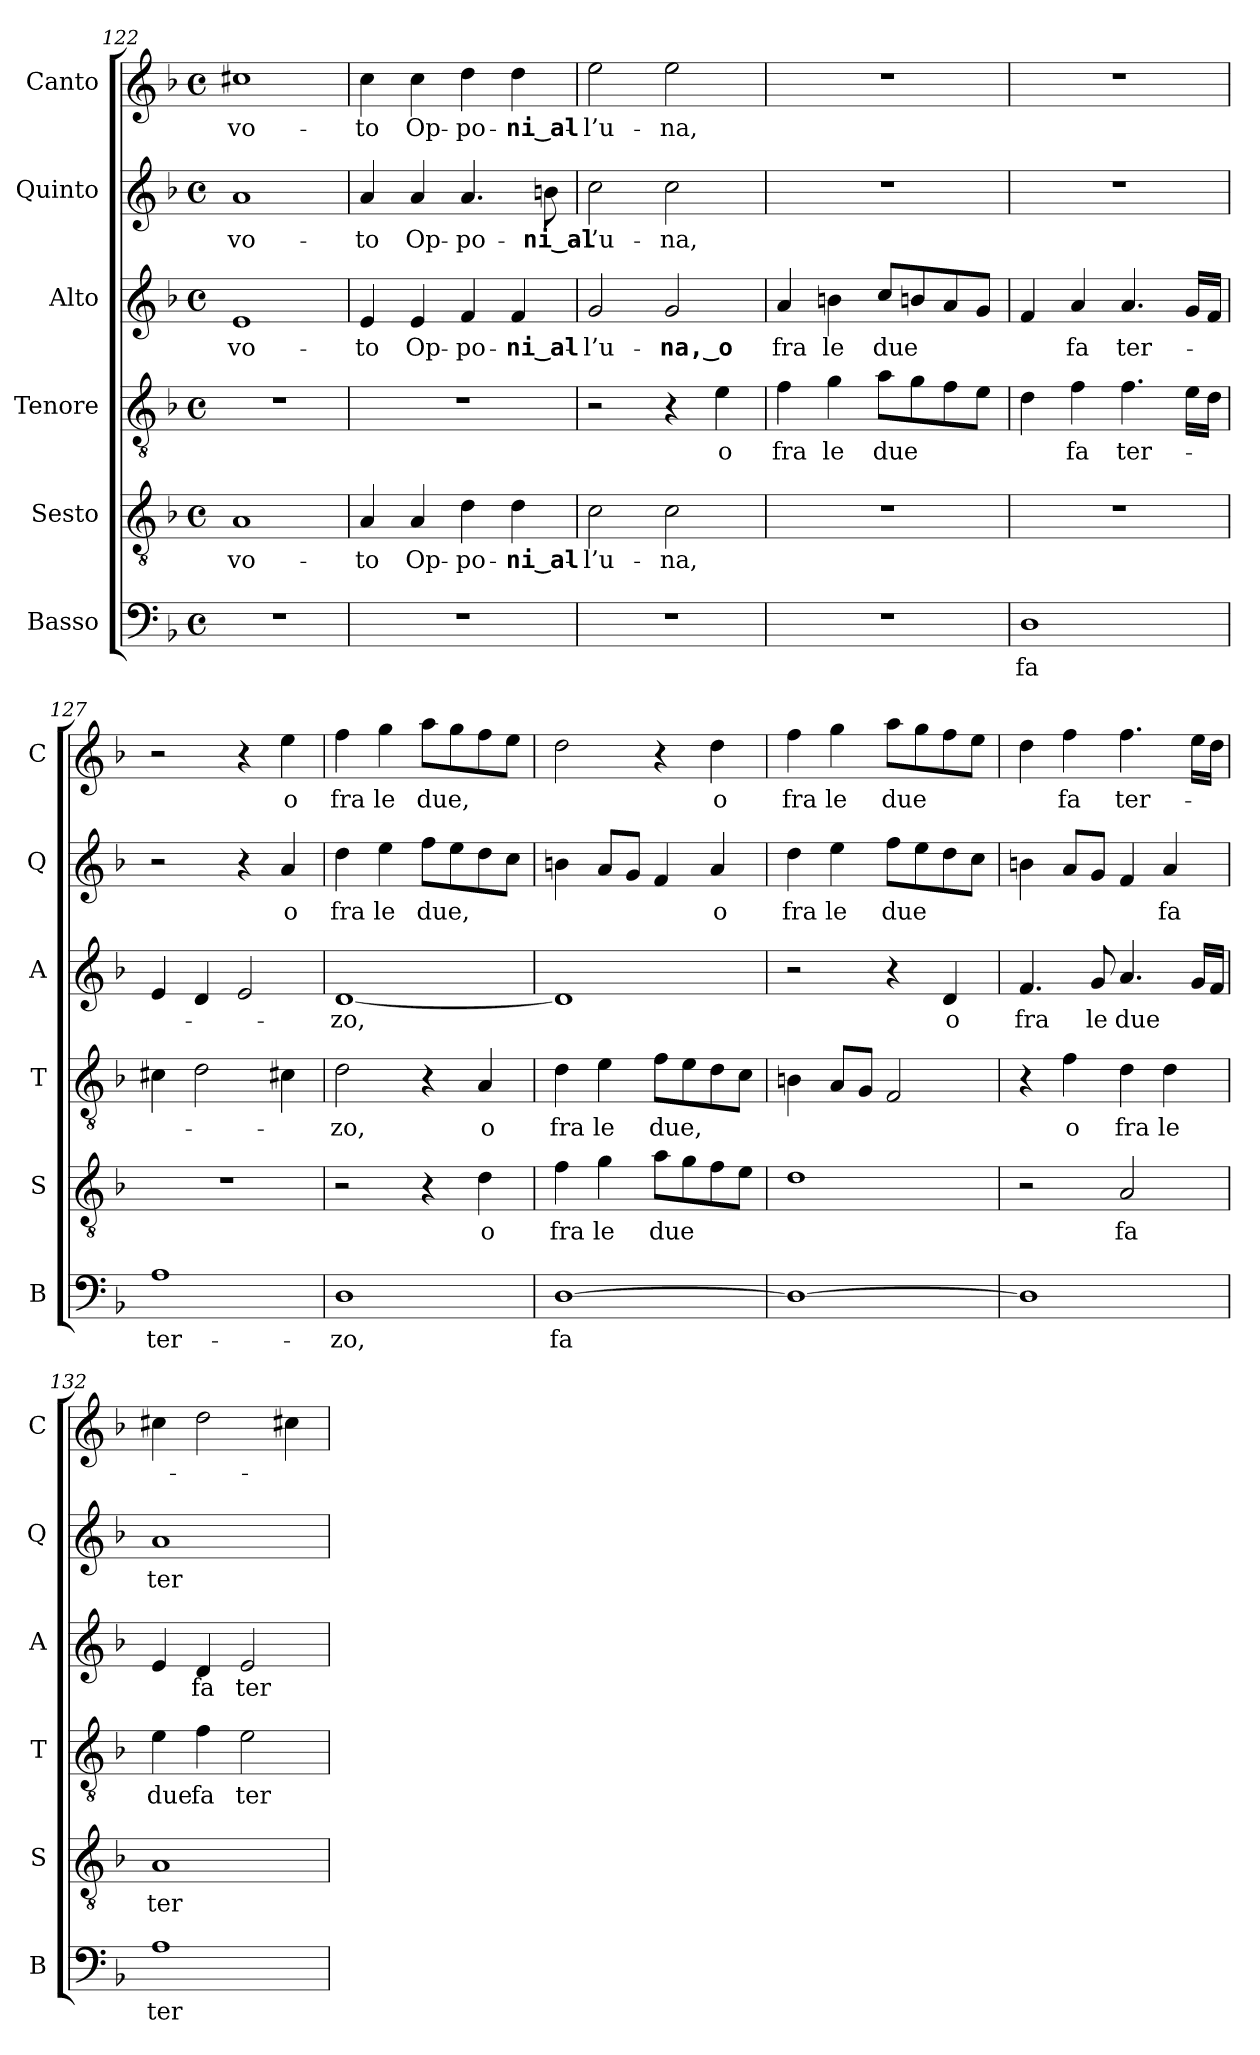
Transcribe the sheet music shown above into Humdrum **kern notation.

**kern	**text	**kern	**text	**kern	**text	**kern	**text	**kern	**text	**kern	**text
*part6	*part6	*part5	*part5	*part4	*part4	*part3	*part3	*part2	*part2	*part1	*part1
*staff6	*staff6	*staff5	*staff5	*staff4	*staff4	*staff3	*staff3	*staff2	*staff2	*staff1	*staff1
*I"Basso	*	*I"Sesto	*	*I"Tenore	*	*I"Alto	*	*I"Quinto	*	*I"Canto	*
*I'B	*	*I'S	*	*I'T	*	*I'A	*	*I'Q	*	*I'C	*
*clefF4	*	*clefGv2	*	*clefGv2	*	*clefG2	*	*clefG2	*	*clefG2	*
*k[b-]	*	*k[b-]	*	*k[b-]	*	*k[b-]	*	*k[b-]	*	*k[b-]	*
*F:	*	*F:	*	*F:	*	*F:	*	*F:	*	*F:	*
*M4/4	*	*M4/4	*	*M4/4	*	*M4/4	*	*M4/4	*	*M4/4	*
*met(c)	*	*met(c)	*	*met(c)	*	*met(c)	*	*met(c)	*	*met(c)	*
=122	=122	=122	=122	=122	=122	=122	=122	=122	=122	=122	=122
1r	.	1A	vo-	1r	.	1e	vo-	1a	vo-	1cc#X	vo-
=123	=123	=123	=123	=123	=123	=123	=123	=123	=123	=123	=123
1r	.	4A	-to	1r	.	4e	-to	4a	-to	4cc	-to
.	.	4A	Op-	.	.	4e	Op-	4a	Op-	4cc	Op-
.	.	4d	po-	.	.	4f	po-	4.a	po-	4dd	po-
.	.	4d	ni_al-	.	.	4f	ni_al-	.	.	4dd	ni_al-
.	.	.	.	.	.	.	.	8bn	ni_al-	.	.
=124	=124	=124	=124	=124	=124	=124	=124	=124	=124	=124	=124
1r	.	2c	l’u-	2r	.	2g	l’u-	2cc	l’u-	2ee	l’u-
.	.	2c	-na,	4r	.	2g	-na,_o	2cc	-na,	2ee	-na,
.	.	.	.	4e	-o	.	.	.	.	.	.
=125	=125	=125	=125	=125	=125	=125	=125	=125	=125	=125	=125
1r	.	1r	.	4f	-fra	4a	-fra	1r	.	1r	.
.	.	.	.	4g	-le	4bn	-le	.	.	.	.
.	.	.	.	8aL	-due	8ccL	-due	.	.	.	.
.	.	.	.	8g	.	8bn	.	.	.	.	.
.	.	.	.	8f	.	8a	.	.	.	.	.
.	.	.	.	8eJ	.	8gJ	.	.	.	.	.
=126	=126	=126	=126	=126	=126	=126	=126	=126	=126	=126	=126
1D	-fa	1r	.	4d	.	4f	.	1r	.	1r	.
.	.	.	.	4f	-fa	4a	-fa	.	.	.	.
.	.	.	.	4.f	ter-	4.a	ter-	.	.	.	.
.	.	.	.	16eLL	.	16gLL	.	.	.	.	.
.	.	.	.	16dJJ	.	16fJJ	.	.	.	.	.
=127	=127	=127	=127	=127	=127	=127	=127	=127	=127	=127	=127
1A	ter-	1r	.	4c#X	.	4e	.	2r	.	2r	.
.	.	.	.	2d	.	4d	.	.	.	.	.
.	.	.	.	.	.	2e	.	4r	.	4r	.
.	.	.	.	4c#X	.	.	.	4a	-o	4ee	-o
!!LO:PB:g=z
=128	=128	=128	=128	=128	=128	=128	=128	=128	=128	=128	=128
1D	-zo,	2r	.	2d	-zo,	[1d	-zo,	4dd	-fra	4ff	-fra
.	.	.	.	.	.	.	.	4ee	-le	4gg	-le
.	.	4r	.	4r	.	.	.	8ffL	-due,	8aaL	-due,
.	.	.	.	.	.	.	.	8ee	.	8gg	.
.	.	4d	-o	4A	-o	.	.	8dd	.	8ff	.
.	.	.	.	.	.	.	.	8ccJ	.	8eeJ	.
=129	=129	=129	=129	=129	=129	=129	=129	=129	=129	=129	=129
[1D	-fa	4f	-fra	4d	-fra	1d]	.	4bn	.	2dd	.
.	.	4g	-le	4e	-le	.	.	8aL	.	.	.
.	.	.	.	.	.	.	.	8gJ	.	.	.
.	.	8aL	-due	8fL	-due,	.	.	4f	.	4r	.
.	.	8g	.	8e	.	.	.	.	.	.	.
.	.	8f	.	8d	.	.	.	4a	-o	4dd	-o
.	.	8eJ	.	8cJ	.	.	.	.	.	.	.
=130	=130	=130	=130	=130	=130	=130	=130	=130	=130	=130	=130
1D_	.	1d	.	4B	.	2r	.	4dd	-fra	4ff	-fra
.	.	.	.	8AL	.	.	.	4ee	-le	4gg	-le
.	.	.	.	8GJ	.	.	.	.	.	.	.
.	.	.	.	2F	.	4r	.	8ffL	-due	8aaL	-due
.	.	.	.	.	.	.	.	8ee	.	8gg	.
.	.	.	.	.	.	4d	-o	8dd	.	8ff	.
.	.	.	.	.	.	.	.	8ccJ	.	8eeJ	.
=131	=131	=131	=131	=131	=131	=131	=131	=131	=131	=131	=131
1D]	.	2r	.	4r	.	4.f	-fra	4bn	.	4dd	.
.	.	.	.	4f	-o	.	.	8aL	.	4ff	-fa
.	.	.	.	.	.	8g	-le	8gJ	.	.	.
.	.	2A	-fa	4d	-fra	4.a	-due	4f	.	4.ff	ter-
.	.	.	.	4d	-le	.	.	4a	-fa	.	.
.	.	.	.	.	.	16gLL	.	.	.	16eeLL	.
.	.	.	.	.	.	16fJJ	.	.	.	16ddJJ	.
=132	=132	=132	=132	=132	=132	=132	=132	=132	=132	=132	=132
1A	ter-	1A	ter-	4e	-due	4e	.	1a	ter-	4cc#X	.
.	.	.	.	4f	-fa	4d	-fa	.	.	2dd	.
.	.	.	.	2e	ter-	2e	ter-	.	.	.	.
.	.	.	.	.	.	.	.	.	.	4cc#X	.
=	=	=	=	=	=	=	=	=	=	=	=
*-	*-	*-	*-	*-	*-	*-	*-	*-	*-	*-	*-
